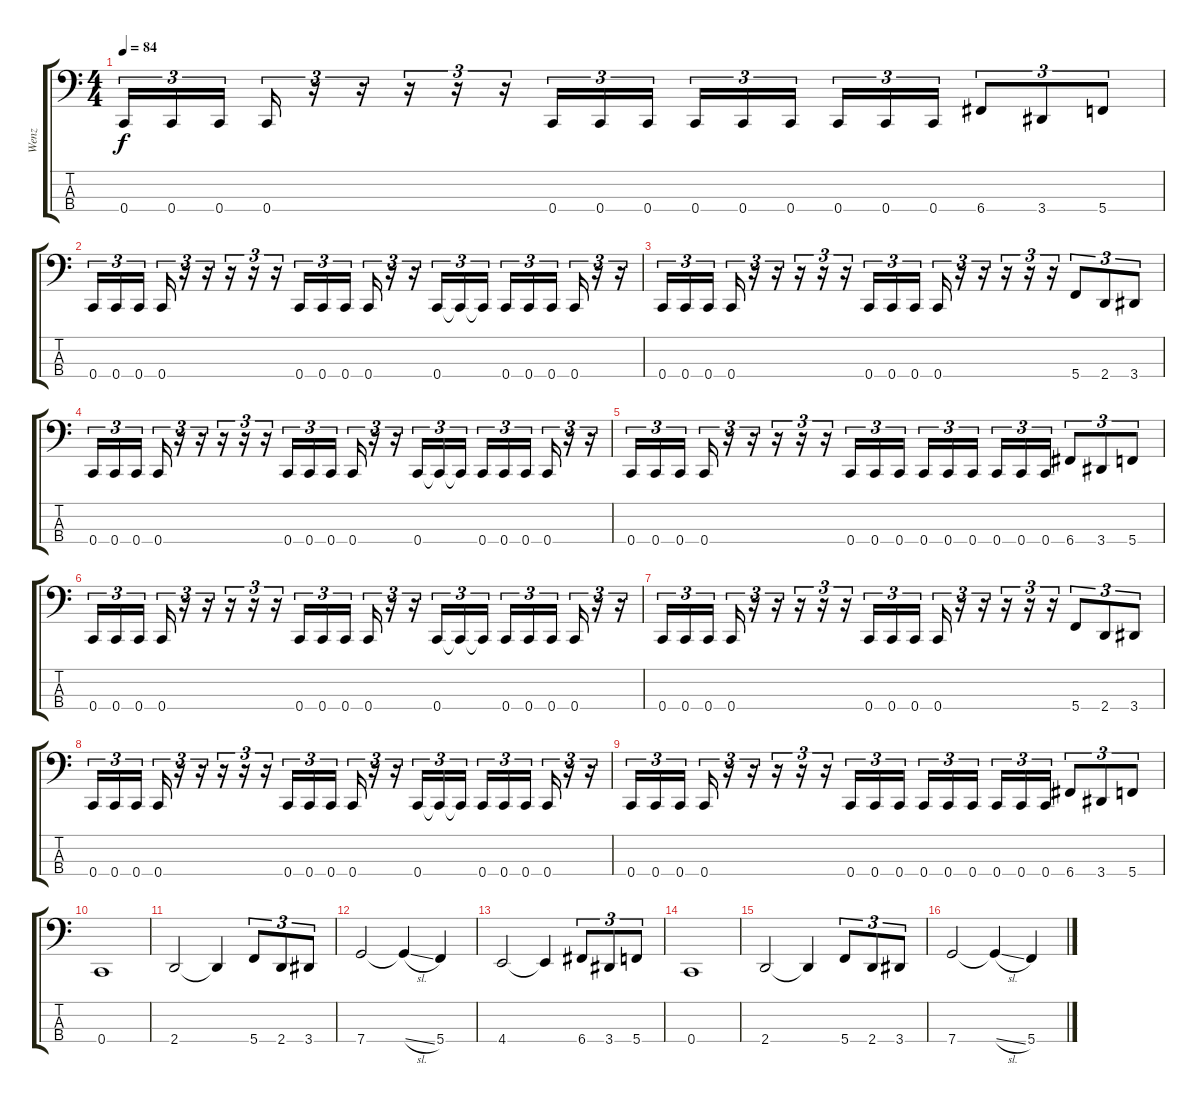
\track ("Wenz" "Wenz") {instrument electricbasspick}
\staff {score tabs}
\tuning (F2 C2 G1 C1) {hide}
\ts (4 4)
\tempo 84
\clef f4
\ks c
0.4.16{tu (3 2) dy f} 0.4.16{tu (3 2)} 0.4.16{tu (3 2) beam splitsecondary} 0.4.16{tu (3 2)} r.16{tu (3 2)} r.16{tu (3 2)} r.16{tu (3 2)} r.16{tu (3 2)} r.16{tu (3 2)} 0.4.16{tu (3 2)} 0.4.16{tu (3 2)} 0.4.16{tu (3 2)} 0.4.16{tu (3 2)} 0.4.16{tu (3 2)} 0.4.16{tu (3 2) beam splitsecondary} 0.4.16{tu (3 2)} 0.4.16{tu (3 2)} 0.4.16{tu (3 2)} 6.4.8{tu (3 2)} 3.4.8{tu (3 2)} 5.4.8{tu (3 2)} |
0.4.16{tu (3 2)} 0.4.16{tu (3 2)} 0.4.16{tu (3 2) beam splitsecondary} 0.4.16{tu (3 2)} r.16{tu (3 2)} r.16{tu (3 2)} r.16{tu (3 2)} r.16{tu (3 2)} r.16{tu (3 2)} 0.4.16{tu (3 2)} 0.4.16{tu (3 2)} 0.4.16{tu (3 2)} 0.4.16{tu (3 2)} r.16{tu (3 2)} r.16{tu (3 2)} 0.4.16{tu (3 2)} 0.4{t}.16{tu (3 2)} 0.4{t}.16{tu (3 2)} 0.4.16{tu (3 2)} 0.4.16{tu (3 2)} 0.4.16{tu (3 2) beam splitsecondary} 0.4.16{tu (3 2)} r.16{tu (3 2)} r.16{tu (3 2)} |
0.4.16{tu (3 2)} 0.4.16{tu (3 2)} 0.4.16{tu (3 2) beam splitsecondary} 0.4.16{tu (3 2)} r.16{tu (3 2)} r.16{tu (3 2)} r.16{tu (3 2)} r.16{tu (3 2)} r.16{tu (3 2)} 0.4.16{tu (3 2)} 0.4.16{tu (3 2)} 0.4.16{tu (3 2)} 0.4.16{tu (3 2)} r.16{tu (3 2)} r.16{tu (3 2)} r.16{tu (3 2)} r.16{tu (3 2)} r.16{tu (3 2)} 5.4.8{tu (3 2)} 2.4.8{tu (3 2)} 3.4.8{tu (3 2)} |
0.4.16{tu (3 2)} 0.4.16{tu (3 2)} 0.4.16{tu (3 2) beam splitsecondary} 0.4.16{tu (3 2)} r.16{tu (3 2)} r.16{tu (3 2)} r.16{tu (3 2)} r.16{tu (3 2)} r.16{tu (3 2)} 0.4.16{tu (3 2)} 0.4.16{tu (3 2)} 0.4.16{tu (3 2)} 0.4.16{tu (3 2)} r.16{tu (3 2)} r.16{tu (3 2)} 0.4.16{tu (3 2)} 0.4{t}.16{tu (3 2)} 0.4{t}.16{tu (3 2)} 0.4.16{tu (3 2)} 0.4.16{tu (3 2)} 0.4.16{tu (3 2) beam splitsecondary} 0.4.16{tu (3 2)} r.16{tu (3 2)} r.16{tu (3 2)} |
0.4.16{tu (3 2)} 0.4.16{tu (3 2)} 0.4.16{tu (3 2) beam splitsecondary} 0.4.16{tu (3 2)} r.16{tu (3 2)} r.16{tu (3 2)} r.16{tu (3 2)} r.16{tu (3 2)} r.16{tu (3 2)} 0.4.16{tu (3 2)} 0.4.16{tu (3 2)} 0.4.16{tu (3 2)} 0.4.16{tu (3 2)} 0.4.16{tu (3 2)} 0.4.16{tu (3 2) beam splitsecondary} 0.4.16{tu (3 2)} 0.4.16{tu (3 2)} 0.4.16{tu (3 2)} 6.4.8{tu (3 2)} 3.4.8{tu (3 2)} 5.4.8{tu (3 2)} |
0.4.16{tu (3 2)} 0.4.16{tu (3 2)} 0.4.16{tu (3 2) beam splitsecondary} 0.4.16{tu (3 2)} r.16{tu (3 2)} r.16{tu (3 2)} r.16{tu (3 2)} r.16{tu (3 2)} r.16{tu (3 2)} 0.4.16{tu (3 2)} 0.4.16{tu (3 2)} 0.4.16{tu (3 2)} 0.4.16{tu (3 2)} r.16{tu (3 2)} r.16{tu (3 2)} 0.4.16{tu (3 2)} 0.4{t}.16{tu (3 2)} 0.4{t}.16{tu (3 2)} 0.4.16{tu (3 2)} 0.4.16{tu (3 2)} 0.4.16{tu (3 2) beam splitsecondary} 0.4.16{tu (3 2)} r.16{tu (3 2)} r.16{tu (3 2)} |
0.4.16{tu (3 2)} 0.4.16{tu (3 2)} 0.4.16{tu (3 2) beam splitsecondary} 0.4.16{tu (3 2)} r.16{tu (3 2)} r.16{tu (3 2)} r.16{tu (3 2)} r.16{tu (3 2)} r.16{tu (3 2)} 0.4.16{tu (3 2)} 0.4.16{tu (3 2)} 0.4.16{tu (3 2)} 0.4.16{tu (3 2)} r.16{tu (3 2)} r.16{tu (3 2)} r.16{tu (3 2)} r.16{tu (3 2)} r.16{tu (3 2)} 5.4.8{tu (3 2)} 2.4.8{tu (3 2)} 3.4.8{tu (3 2)} |
0.4.16{tu (3 2)} 0.4.16{tu (3 2)} 0.4.16{tu (3 2) beam splitsecondary} 0.4.16{tu (3 2)} r.16{tu (3 2)} r.16{tu (3 2)} r.16{tu (3 2)} r.16{tu (3 2)} r.16{tu (3 2)} 0.4.16{tu (3 2)} 0.4.16{tu (3 2)} 0.4.16{tu (3 2)} 0.4.16{tu (3 2)} r.16{tu (3 2)} r.16{tu (3 2)} 0.4.16{tu (3 2)} 0.4{t}.16{tu (3 2)} 0.4{t}.16{tu (3 2)} 0.4.16{tu (3 2)} 0.4.16{tu (3 2)} 0.4.16{tu (3 2) beam splitsecondary} 0.4.16{tu (3 2)} r.16{tu (3 2)} r.16{tu (3 2)} |
0.4.16{tu (3 2)} 0.4.16{tu (3 2)} 0.4.16{tu (3 2) beam splitsecondary} 0.4.16{tu (3 2)} r.16{tu (3 2)} r.16{tu (3 2)} r.16{tu (3 2)} r.16{tu (3 2)} r.16{tu (3 2)} 0.4.16{tu (3 2)} 0.4.16{tu (3 2)} 0.4.16{tu (3 2)} 0.4.16{tu (3 2)} 0.4.16{tu (3 2)} 0.4.16{tu (3 2) beam splitsecondary} 0.4.16{tu (3 2)} 0.4.16{tu (3 2)} 0.4.16{tu (3 2)} 6.4.8{tu (3 2)} 3.4.8{tu (3 2)} 5.4.8{tu (3 2)} |
0.4.1 |
2.4.2 2.4{t}.4 5.4.8{tu (3 2)} 2.4.8{tu (3 2)} 3.4.8{tu (3 2)} |
7.4.2 7.4{sl t}.4 5.4.4 |
4.4.2 4.4{t}.4 6.4.8{tu (3 2)} 3.4.8{tu (3 2)} 5.4.8{tu (3 2)} |
0.4.1 |
2.4.2 2.4{t}.4 5.4.8{tu (3 2)} 2.4.8{tu (3 2)} 3.4.8{tu (3 2)} |
7.4.2 7.4{sl t}.4 5.4.4
